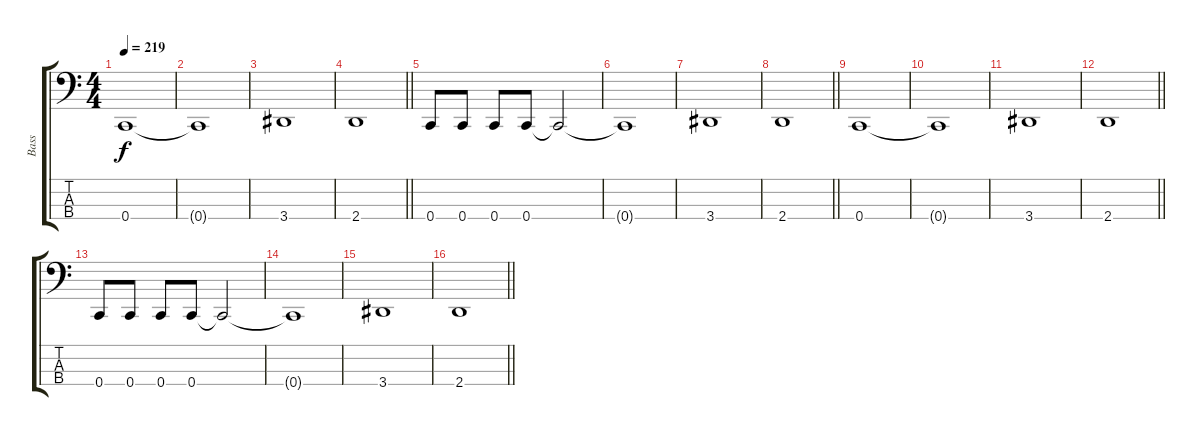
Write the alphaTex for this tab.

\track ("Bass" "Bass") {instrument electricbassfinger}
\staff {score tabs}
\tuning (F2 C2 G1 C1) {hide}
\ts (4 4)
\section ("" "")
\tempo 219
\clef f4
\ks c
0.4.1{dy f} |
0.4{t}.1 |
3.4.1 |
\barLineRight lightlight
2.4.1 |
0.4.8 0.4.8 0.4.8 0.4.8 0.4{t}.2 |
0.4{t}.1 |
3.4.1 |
\barLineRight lightlight
2.4.1 |
\section ("" "")
0.4.1 |
0.4{t}.1 |
3.4.1 |
\barLineRight lightlight
2.4.1 |
0.4.8 0.4.8 0.4.8 0.4.8 0.4{t}.2 |
0.4{t}.1 |
3.4.1 |
\barLineRight lightlight
2.4.1
